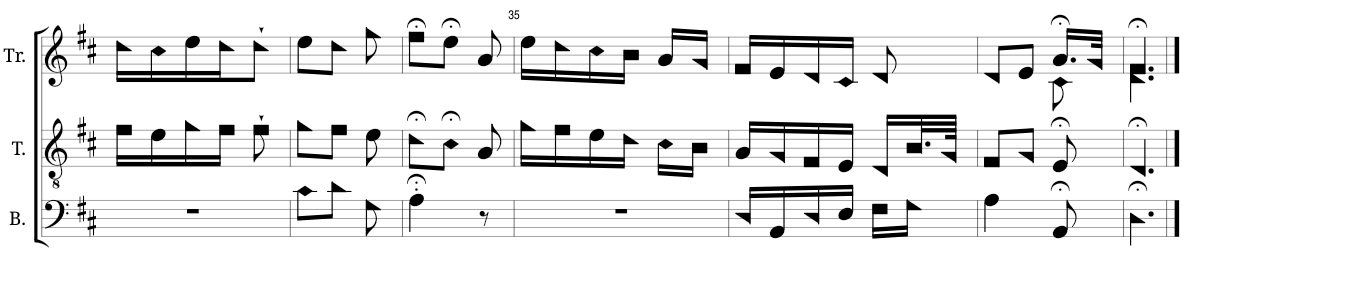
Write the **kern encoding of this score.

**kern	**kern	**kern
*part3	*part2	*part1
*staff3	*staff2	*staff1
*I"B.	*I"T.	*I"Tr.
*I'B.	*I'T.	*I'Tr.
!!LO:PB:g=z
*clefF4	*clefGv2	*clefG2
*k[f#c#]	*k[f#c#]	*k[f#c#]
*M3/8	*M3/8	*M3/8
=32	=32	=32
4.r	16f#!\LL	16dd!\LL
.	16e!\	16cc#!\
.	16g!\	16ee!\
.	16f#!\JJ	16dd!\J
.	8f#`!\	8dd`!\J
=33	=33	=33
8c#!\L	8g!\L	8ee!\L
8d!\J	8f#!\J	8dd!\J
8G!\	8e!\	8gg!\
=34	=34	=34
4A;<'!\	8d;<!\L	8ff#;<!\L
.	8c#;<!\J	8ee;<!\J
8r	8A!/	8a!/
=35	=35	=35
4.r	16g!\LL	16ee!\LL
.	16f#!\	16dd!\
.	16e!\	16cc#!\
.	16d!\JJ	16b!\JJ
.	16c#!\LL	16a!/LL
.	16B!\JJ	16g!/JJ
=36	=36	=36
16D!/LL	16A!/LL	16f#!/LL
16AA!/	16G!/	16e!/
16D!/	16F#!/	16d!/
16E!/JJ	16E!/JJ	16c#!/JJ
16F#!\LL	16D!/LL	8d!/
16G!\JJ	32.B!/L	.
.	64G!/JJJk	.
=37	=37	=37
*	*	*^
4A!\	8F#!/L	8d!/L	4ryy
.	8G!/J	8e!/J	.
8AA;<!/	8E;<!/	16.a;<!/LL	8c#!\
.	.	32g!/JJk	.
=38	=38	=38	=38
4.D;<!\	4.D;<!/	4.f#;<!/	4.d!\
*	*	*v	*v
==	==	==
*-	*-	*-
